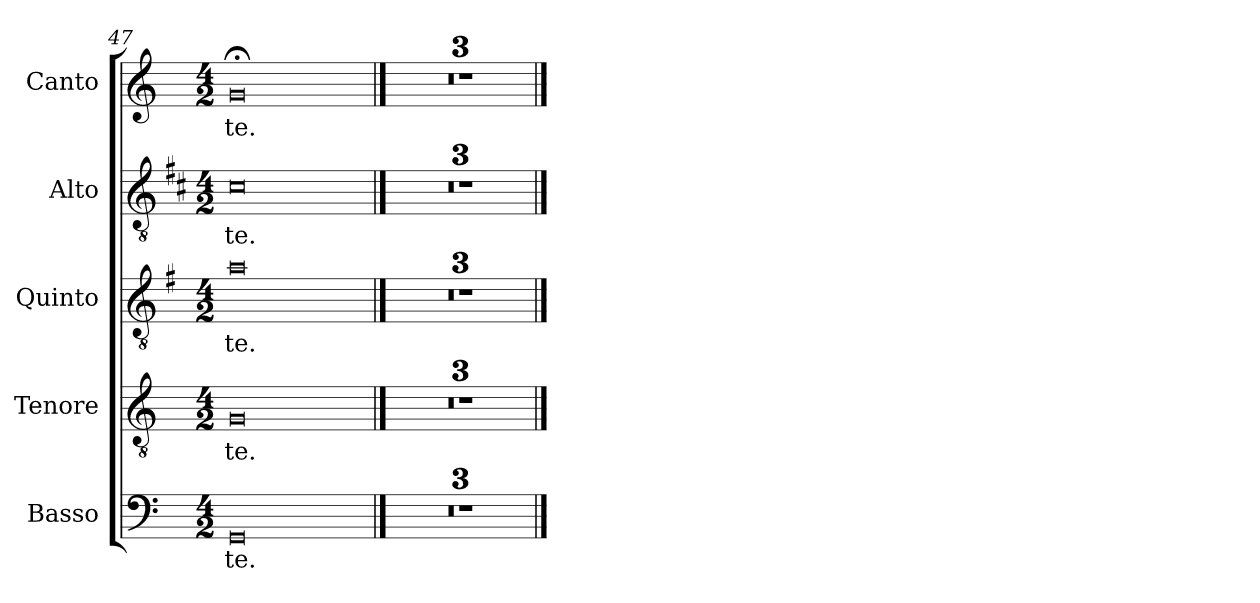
**kern	**text	**kern	**text	**kern	**text	**kern	**text	**kern	**text
*part5	*part5	*part4	*part4	*part3	*part3	*part2	*part2	*part1	*part1
*staff5	*staff5	*staff4	*staff4	*staff3	*staff3	*staff2	*staff2	*staff1	*staff1
*I"Basso	*	*I"Tenore	*	*I"Quinto	*	*I"Alto	*	*I"Canto	*
*I'B	*	*I'T	*	*	*	*I'A	*	*I'C	*
*clefF4	*	*clefGv2	*	*clefGv2	*	*clefGv2	*	*clefG2	*
*	*	*	*	*ITrd4c7	*	*ITrd1c2	*	*	*
*k[]	*	*k[]	*	*k[]	*	*k[]	*	*k[]	*
*C:	*	*C:	*	*C:	*	*C:	*	*C:	*
*M4/2	*	*M4/2	*	*M4/2	*	*M4/2	*	*M4/2	*
=47	=47	=47	=47	=47	=47	=47	=47	=47	=47
!	!LO:LY:b	!	!LO:LY:b	!	!LO:LY:b	!	!LO:LY:b	!	!LO:LY:b
0GG	-te.	0G	-te.	0d	-te.	0B	-te.	0g;<	-te.
==48	==48	==48	==48	==48	==48	==48	==48	==48	==48
0r	.	0r	.	0r	.	0r	.	0r	.
=49	=49	=49	=49	=49	=49	=49	=49	=49	=49
0r	.	0r	.	0r	.	0r	.	0r	.
=50	=50	=50	=50	=50	=50	=50	=50	=50	=50
0r	.	0r	.	0r	.	0r	.	0r	.
==	==	==	==	==	==	==	==	==	==
*-	*-	*-	*-	*-	*-	*-	*-	*-	*-
